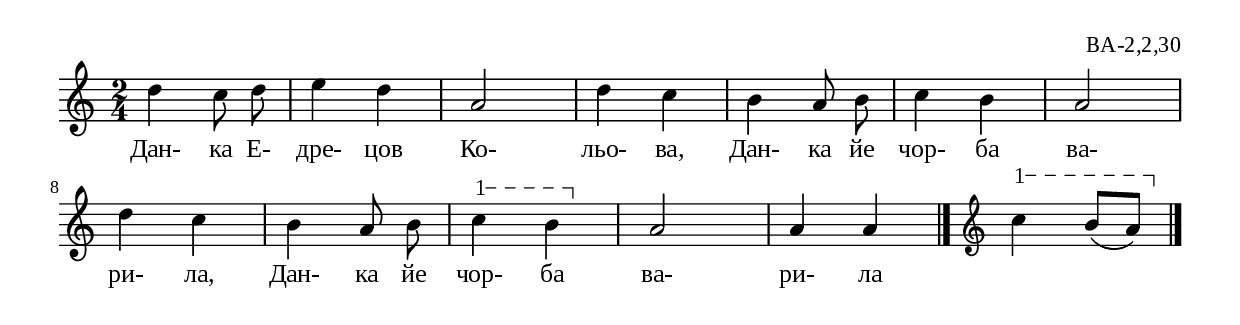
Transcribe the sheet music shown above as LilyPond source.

%{
BA_2_2_30
%}

\include "td-preamble.ly"

\score {
\relative c'' {
%% \tempo 4 = 152
  \time 2/4
d4 c8\noBeam d | e4 d | a2 | d4 c | b4 a8\noBeam b | c4 b | a2 | 
\break
d4 c | 
b a8\noBeam b |
\varA
c4\startTextSpan b\stopTextSpan | 
a2 | a4 a 
 \bar "|." 
 \endm
\varA
c4\startTextSpan b8( a\stopTextSpan) 
\bar "|." 
}
\addlyrics { Дан- ка Е- дре- цов Ко- льо- ва, Дан- ка йе чор- ба ва- ри- ла, 
Дан- ка йе чор- ба ва- ри- ла }
%
\layout {
  indent = #0
  line-width = 190\mm
  ragged-right=##f
}
%
\midi { 
	\context {
		\Score
		tempoWholesPerMinute = #(ly:make-moment 152 4)
		}
	}
}
%
\header{
  opus = "ВА-2,2,30"
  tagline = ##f
}


